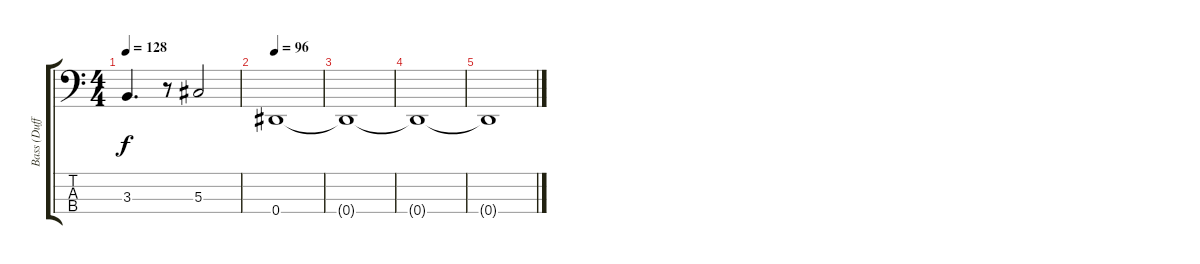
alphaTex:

\track ("Bass (Duff)" "Bass (Duff") {instrument electricbasspick}
\staff {score tabs}
\tuning (Gb2 Db2 Ab1 Eb1) {hide}
\ts (4 4)
\tempo 128
\clef f4
\ks c
3.3.4{d dy f} r.8 5.3.2 |
\tempo 96
0.4.1 |
0.4{t}.1 |
0.4{t}.1 |
0.4{t}.1
